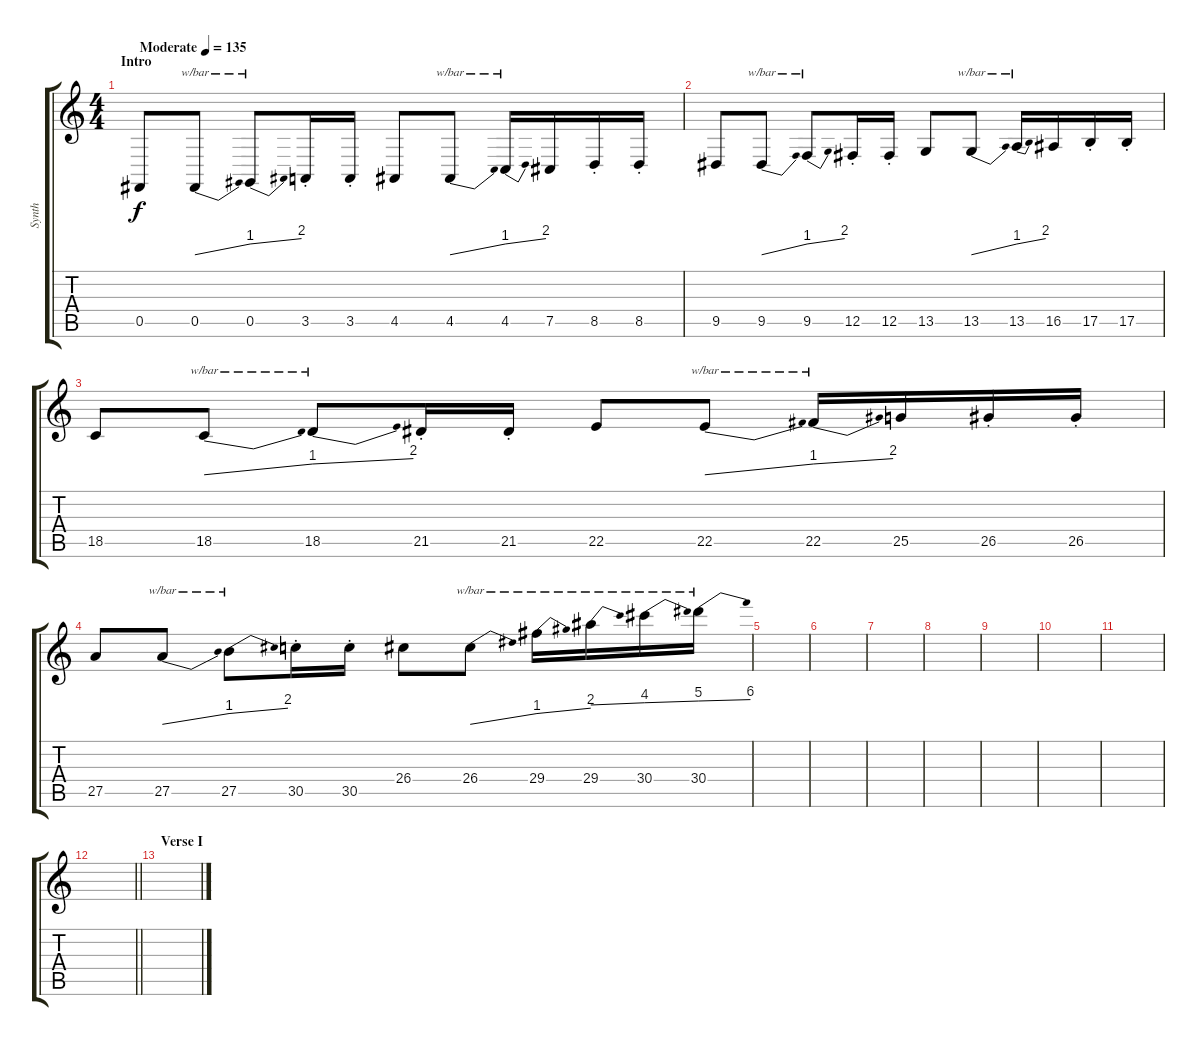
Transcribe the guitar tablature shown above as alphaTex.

\track ("Synth" "Synth") {instrument lead2sawtooth}
\staff {score tabs}
\tuning (Db4 Ab3 E3 B2 Gb2 B1) {hide}
\ts (4 4)
\section ("" "Intro")
\tempo (135 "Moderate")
\clef g2
\ks c
0.5.8{dy f volume 3 instrument lead2sawtooth} 0.5.8{tbe (dive default 0 0 60 4) volume 6} 0.5.8{tbe (dive default 0 4 60 8)} 3.5{st}.16 3.5{st}.16 4.5.8 4.5.8{tbe (dive default 0 0 60 4)} 4.5.16{tbe (dive default 0 4 60 8)} 7.5.16 8.5{st}.16 8.5{st}.16 |
9.5.8{volume 9} 9.5.8{tbe (dive default 0 0 60 4)} 9.5.8{tbe (dive default 0 4 60 8)} 12.5{st}.16 12.5{st}.16 13.5.8 13.5.8{tbe (dive default 0 0 60 4)} 13.5.16{tbe (dive default 0 4 60 8)} 16.5.16 17.5{st}.16 17.5{st}.16 |
18.5.8{volume 12} 18.5.8{tbe (dive default 0 0 60 4)} 18.5.8{tbe (dive default 0 4 60 8)} 21.5{st}.16 21.5{st}.16 22.5.8 22.5.8{tbe (dive default 0 0 60 4)} 22.5.16{tbe (dive default 0 4 60 8)} 25.5.16 26.5{st}.16 26.5{st}.16 |
27.5.8{volume 15} 27.5.8{tbe (dive default 0 0 60 4)} 27.5.8{tbe (dive default 0 4 60 8)} 30.5{st}.16 30.5{st}.16 26.4.8 26.4.8{tbe (dive default 0 0 60 4)} 29.4.16{tbe (dive default 0 4 60 8)} 29.4.16{tbe (dive default 0 12 60 16)} 30.4.16{tbe (dive default 0 16 60 20)} 30.4.16{tbe (dive default 0 20 60 24)} |
|
|
|
|
|
|
|
\barLineRight lightlight
|
\section ("" "Verse I")
